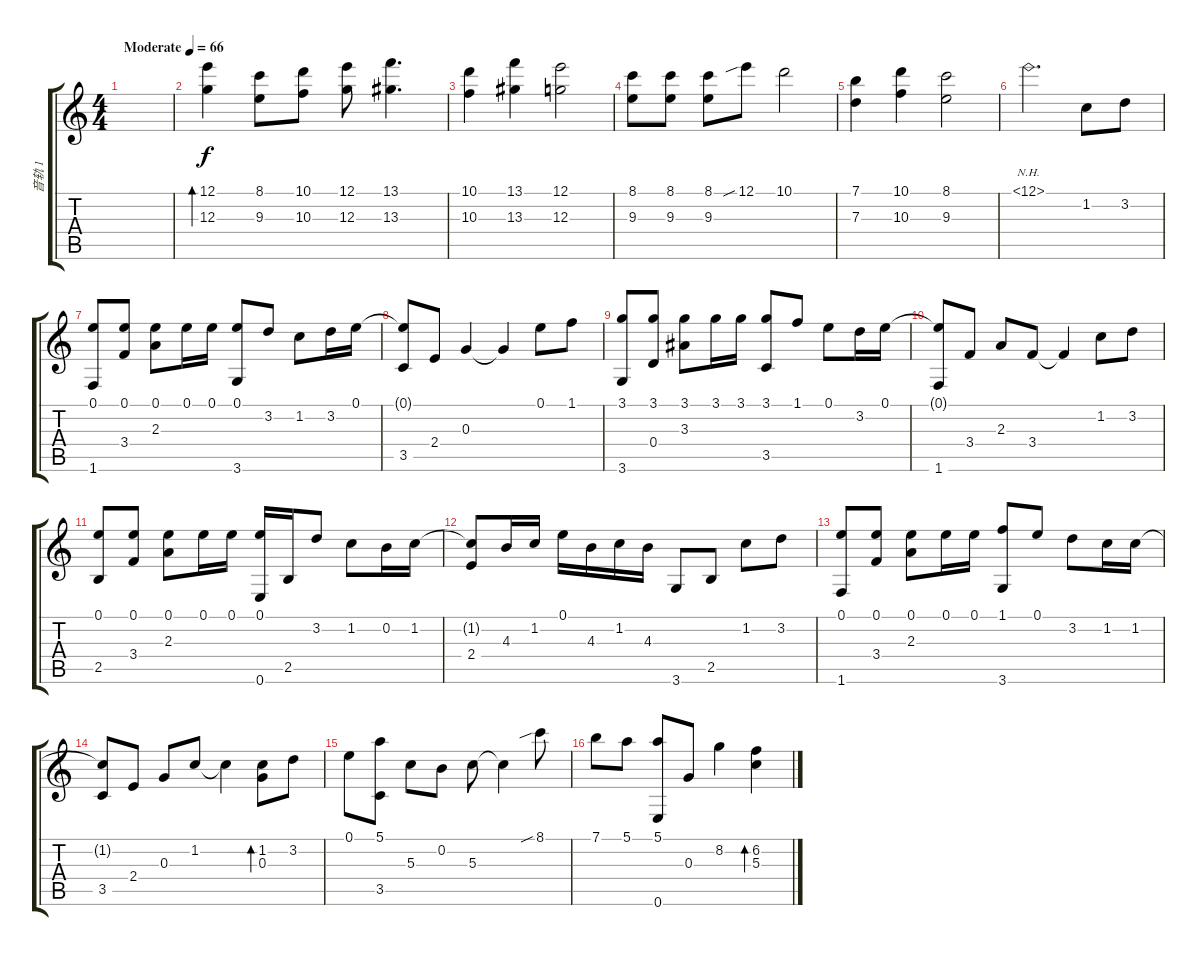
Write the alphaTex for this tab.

\track ("音轨 1" "音轨 1") {instrument acousticguitarsteel}
\staff {score tabs}
\tuning (E4 B3 G3 D3 A2 E2) {hide}
\ts (4 4)
\tempo (66 "Moderate")
\clef g2
\ks c
|
(12.1 12.3).4{bd 60} (8.1 9.3).8 (10.1 10.3).8 (12.1 12.3).8 (13.1 13.3).4{d} |
(10.1 10.3).4 (13.1 13.3).4 (12.1 12.3).2 |
(8.1 9.3).8 (8.1 9.3).8 (8.1 9.3).8 12.1{sib}.8 10.1.2 |
(7.1 7.3).4 (10.1 10.3).4 (8.1 9.3).2 |
20.1{nh}.2{d} 1.2.8 3.2.8 |
(0.1 1.6).8 (0.1 3.4).8 (0.1 2.3).8 0.1.16 0.1.16 (0.1 3.6).8 3.2.8 1.2.8 3.2.16 0.1.16 |
(0.1{t} 3.5).8 2.4.8 0.3.4 0.3{t}.4 0.1.8 1.1.8 |
(3.1 3.6).8 (3.1 0.4).8 (3.1 3.3).8 3.1.16 3.1.16 (3.1 3.5).8 1.1.8 0.1.8 3.2.16 0.1.16 |
(0.1{t} 1.6).8 3.4.8 2.3.8 3.4.8 3.4{t}.4 1.2.8 3.2.8 |
(0.1 2.5).8 (0.1 3.4).8 (0.1 2.3).8 0.1.16 0.1.16 (0.1 0.6).16 2.5.16 3.2.8 1.2.8 0.2.16 1.2.16 |
(1.2{t} 2.4).8 4.3.16 1.2.16 0.1.16 4.3.16 1.2.16 4.3.16 3.6.8 2.5.8 1.2.8 3.2.8 |
(0.1 1.6).8 (0.1 3.4).8 (0.1 2.3).8 0.1.16 0.1.16 (1.1 3.6).8 0.1.8 3.2.8 1.2.16 1.2.16 |
(1.2{t} 3.5).8 2.4.8 0.3.8 1.2.8 1.2{t}.4 (1.2 0.3).8{bd 60} 3.2.8 |
0.1.8 (5.1 3.5).8 5.3.8 0.2.8 5.3.8 5.3{t}.4 8.1{sib}.8 |
7.1.8 5.1.8 (5.1 0.6).8 0.3.8 8.2.4 (6.2 5.3).4{bd 60}
